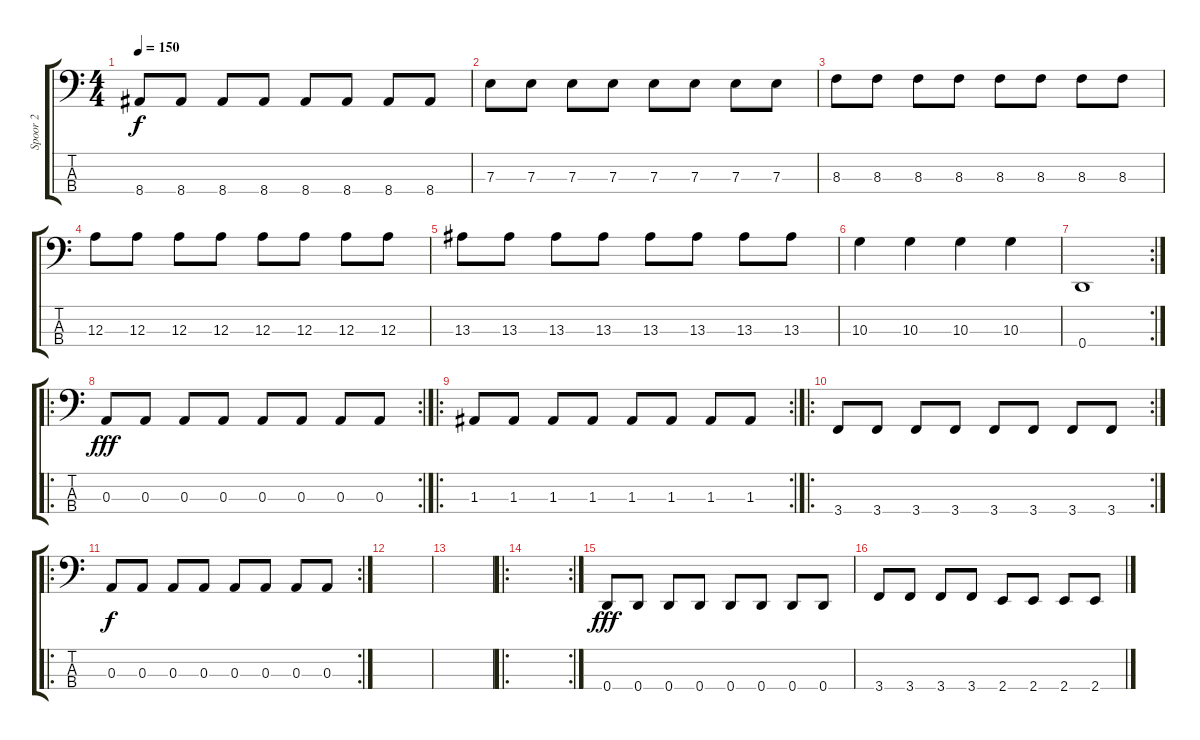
\track ("Spoor 2" "Spoor 2") {instrument electricbassfinger}
\staff {score tabs}
\tuning (G2 D2 A1 D1) {hide}
\ts (4 4)
\tempo 150
\clef f4
\ks c
8.4.8{dy f} 8.4.8 8.4.8 8.4.8 8.4.8 8.4.8 8.4.8 8.4.8 |
7.3.8 7.3.8 7.3.8 7.3.8 7.3.8 7.3.8 7.3.8 7.3.8 |
8.3.8 8.3.8 8.3.8 8.3.8 8.3.8 8.3.8 8.3.8 8.3.8 |
12.3.8 12.3.8 12.3.8 12.3.8 12.3.8 12.3.8 12.3.8 12.3.8 |
13.3.8 13.3.8 13.3.8 13.3.8 13.3.8 13.3.8 13.3.8 13.3.8 |
10.3.4 10.3.4 10.3.4 10.3.4 |
\rc 2
0.4.1 |
\ro
\rc 2
0.3.8{dy fff} 0.3.8 0.3.8 0.3.8 0.3.8 0.3.8 0.3.8 0.3.8 |
\ro
\rc 2
1.3.8 1.3.8 1.3.8 1.3.8 1.3.8 1.3.8 1.3.8 1.3.8 |
\ro
\rc 2
3.4.8 3.4.8 3.4.8 3.4.8 3.4.8 3.4.8 3.4.8 3.4.8 |
\ro
\rc 2
0.3.8{dy f} 0.3.8 0.3.8 0.3.8 0.3.8 0.3.8 0.3.8 0.3.8 |
|
|
\ro
\rc 2
|
0.4.8{dy fff} 0.4.8 0.4.8 0.4.8 0.4.8 0.4.8 0.4.8 0.4.8 |
3.4.8 3.4.8 3.4.8 3.4.8 2.4.8 2.4.8 2.4.8 2.4.8
